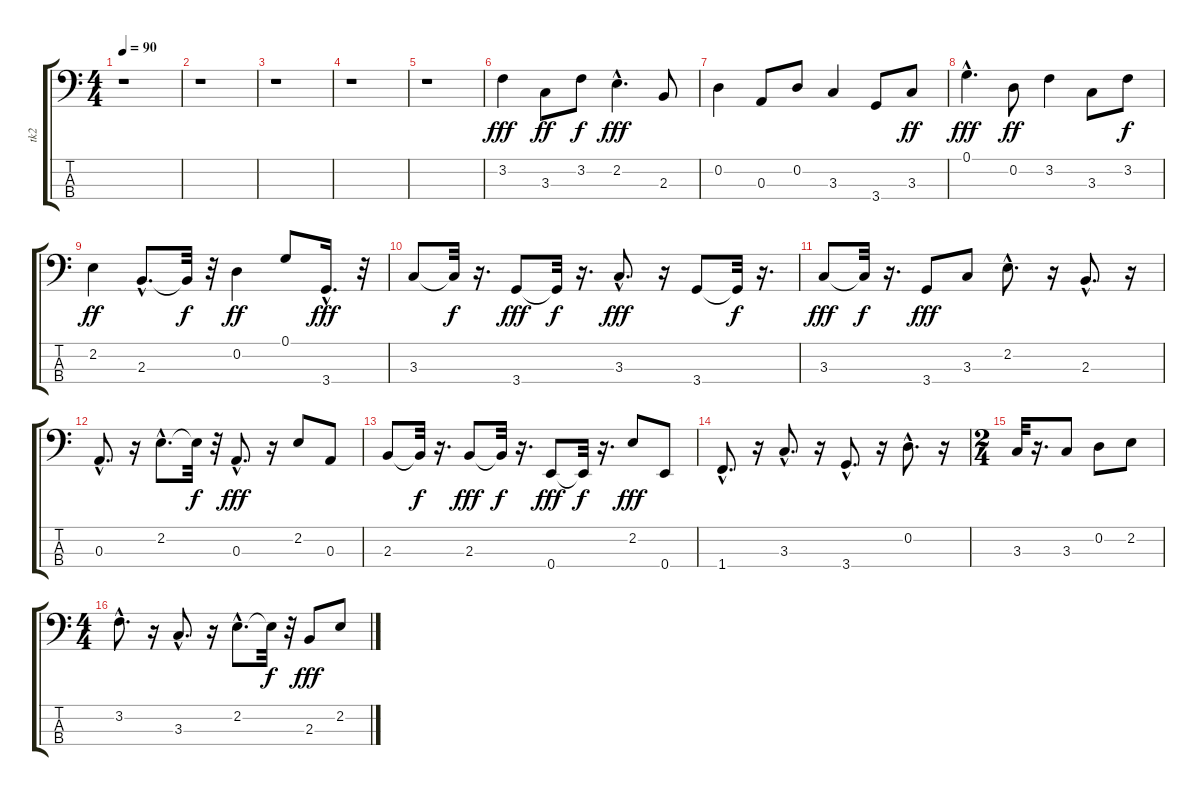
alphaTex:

\track ("tk2" "tk2") {instrument electricbassfinger}
\staff {score tabs}
\tuning (G2 D2 A1 E1) {hide}
\ts (4 4)
\tempo 90
\clef f4
\ks c
r.1{dy fff instrument electricbassfinger} |
r.1 |
r.1 |
r.1 |
r.1 |
3.2.4{balance 8} 3.3.8{dy ff} 3.2.8{dy f} 2.2{hac}.4{d dy fff} 2.3.8 |
0.2.4 0.3.8 0.2.8 3.3.4 3.4.8 3.3.8{dy ff} |
0.1{hac}.4{d dy fff} 0.2.8{dy ff} 3.2.4 3.3.8 3.2.8{dy f} |
2.2.4{dy ff} 2.3{hac}.8{d} 2.3{t}.32{dy f} r.32 0.2.4{dy ff} 0.1.8 3.4{hac}.16{d dy fff} r.32 |
3.3.8 3.3{t}.32{dy f} r.16{d} 3.4.8{dy fff} 3.4{t}.32{dy f} r.16{d} 3.3{hac}.8{d dy fff} r.16 3.4.8 3.4{t}.32{dy f} r.16{d} |
3.3.8{dy fff} 3.3{t}.32{dy f} r.16{d} 3.4.8{dy fff} 3.3.8 2.2{hac}.8{d} r.16 2.3{hac}.8{d} r.16 |
0.3{hac}.8{d} r.16 2.2{hac}.8{d} 2.2{t}.32{dy f} r.32 0.3{hac}.8{d dy fff} r.16 2.2.8 0.3.8 |
2.3.8 2.3{t}.32{dy f} r.16{d} 2.3.8{dy fff} 2.3{t}.32{dy f} r.16{d} 0.4.8{dy fff} 0.4{t}.32{dy f} r.16{d} 2.2.8{dy fff} 0.4.8 |
1.4{hac}.8{d} r.16 3.3{hac}.8{d} r.16 3.4{hac}.8{d} r.16 0.2{hac}.8{d} r.16 |
\ts (2 4)
3.3.32 r.16{d} 3.3.8 0.2.8 2.2.8 |
\ts (4 4)
3.2{hac}.8{d} r.16 3.3{hac}.8{d} r.16 2.2{hac}.8{d} 2.2{t}.32{dy f} r.32 2.3.8{dy fff} 2.2.8
